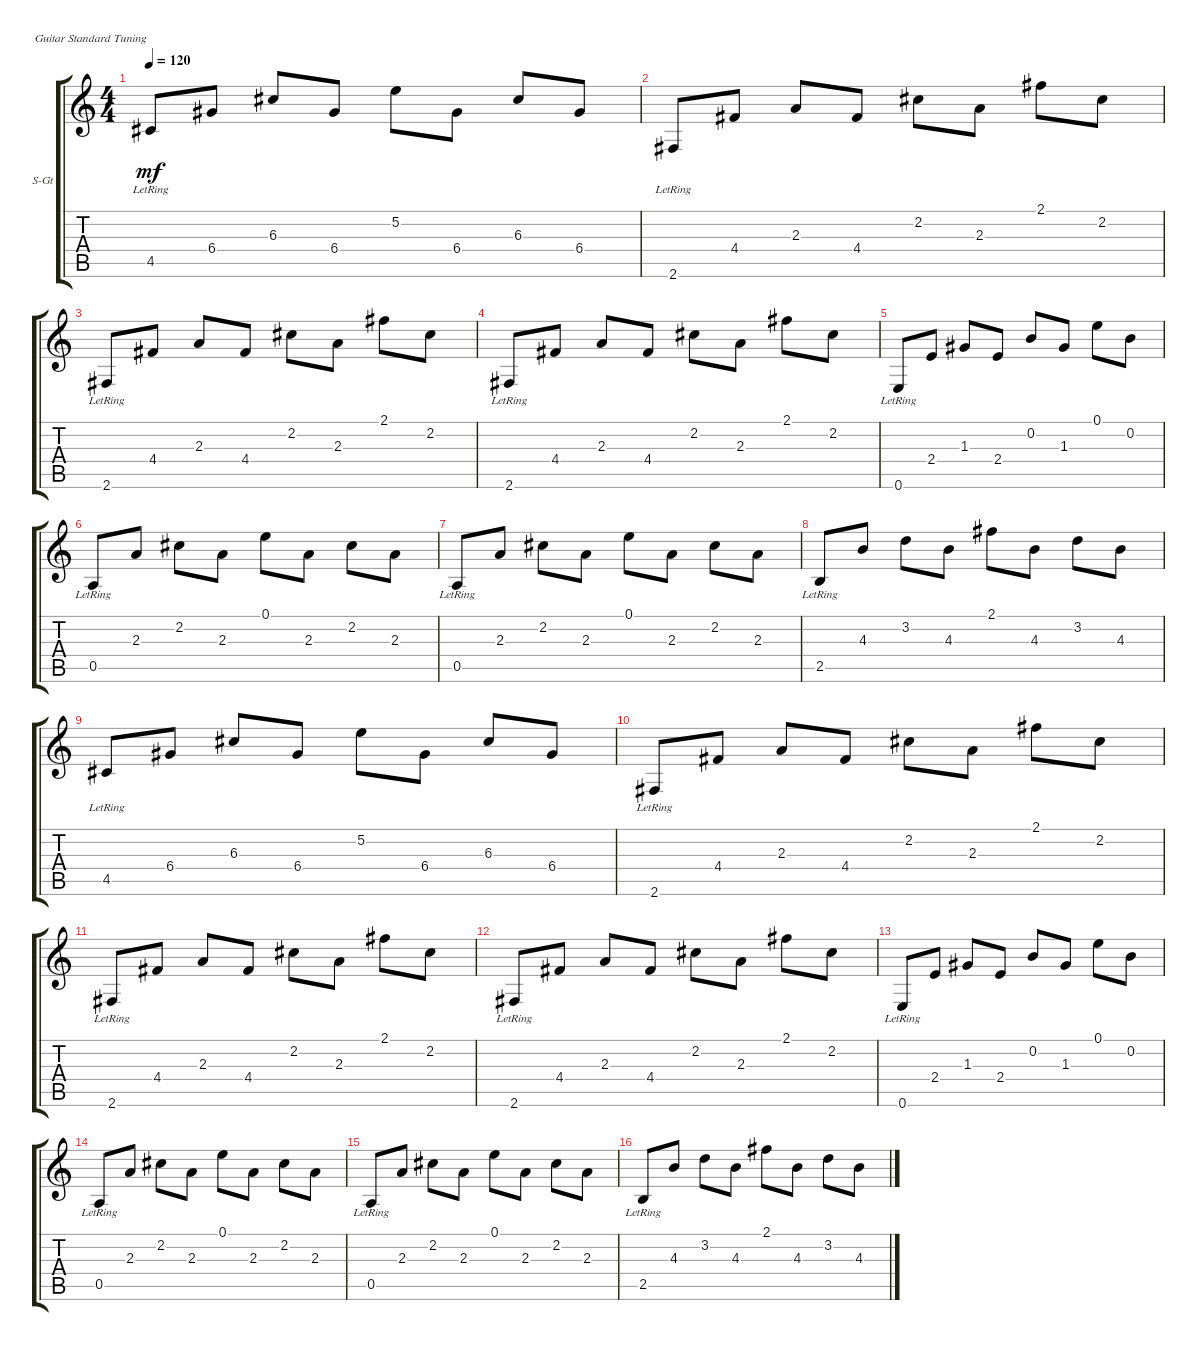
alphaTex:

\defaultSystemsLayout 4
\bracketExtendMode groupsimilarinstruments
\firstSystemTrackNameOrientation horizontal
\otherSystemsTrackNameOrientation horizontal
\track ("Steel Guitar" "S-Gt") {instrument acousticguitarsteel}
\staff {score tabs}
\tuning (E4 B3 G3 D3 A2 E2)
\ts (4 4)
\tempo 120
\clef g2
\ks c
4.5{lr}.8{dy mf} 6.4.8 6.3.8 6.4.8 5.2.8 6.4.8 6.3.8 6.4.8 |
2.6{lr}.8 4.4.8 2.3.8 4.4.8 2.2.8 2.3.8 2.1.8 2.2.8 |
2.6{lr}.8 4.4.8 2.3.8 4.4.8 2.2.8 2.3.8 2.1.8 2.2.8 |
2.6{lr}.8 4.4.8 2.3.8 4.4.8 2.2.8 2.3.8 2.1.8 2.2.8 |
0.6{lr}.8 2.4.8 1.3.8 2.4.8 0.2.8 1.3.8 0.1.8 0.2.8 |
0.5{lr}.8 2.3.8 2.2.8 2.3.8 0.1.8 2.3.8 2.2.8 2.3.8 |
0.5{lr}.8 2.3.8 2.2.8 2.3.8 0.1.8 2.3.8 2.2.8 2.3.8 |
2.5{lr}.8 4.3.8 3.2.8 4.3.8 2.1.8 4.3.8 3.2.8 4.3.8 |
4.5{lr}.8 6.4.8 6.3.8 6.4.8 5.2.8 6.4.8 6.3.8 6.4.8 |
2.6{lr}.8 4.4.8 2.3.8 4.4.8 2.2.8 2.3.8 2.1.8 2.2.8 |
2.6{lr}.8 4.4.8 2.3.8 4.4.8 2.2.8 2.3.8 2.1.8 2.2.8 |
2.6{lr}.8 4.4.8 2.3.8 4.4.8 2.2.8 2.3.8 2.1.8 2.2.8 |
0.6{lr}.8 2.4.8 1.3.8 2.4.8 0.2.8 1.3.8 0.1.8 0.2.8 |
0.5{lr}.8 2.3.8 2.2.8 2.3.8 0.1.8 2.3.8 2.2.8 2.3.8 |
0.5{lr}.8 2.3.8 2.2.8 2.3.8 0.1.8 2.3.8 2.2.8 2.3.8 |
2.5{lr}.8 4.3.8 3.2.8 4.3.8 2.1.8 4.3.8 3.2.8 4.3.8
